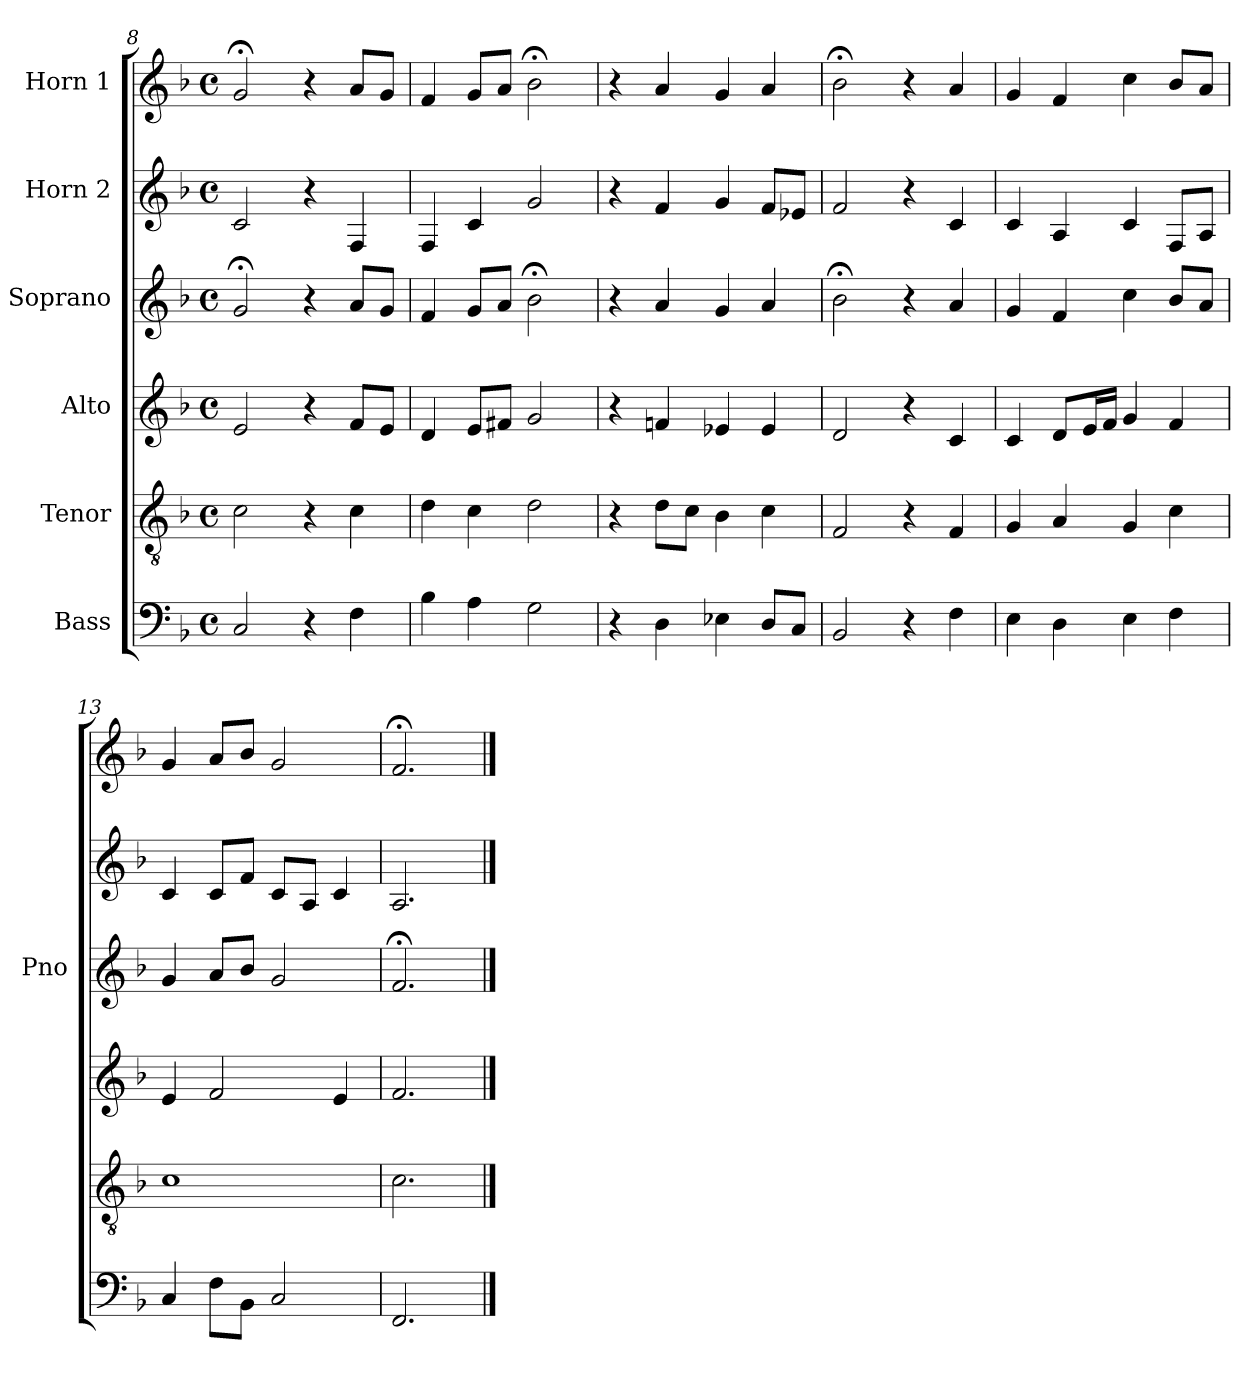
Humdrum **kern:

**kern	**kern	**kern	**kern	**kern	**kern
*part6	*part5	*part4	*part3	*part2	*part1
*staff6	*staff5	*staff4	*staff3	*staff2	*staff1
*I"Bass	*I"Tenor	*I"Alto	*I"Soprano	*I"Horn 2	*I"Horn 1
*	*	*	*I'Pno	*	*
*clefF4	*clefGv2	*clefG2	*clefG2	*clefG2	*clefG2
*k[b-]	*k[b-]	*k[b-]	*k[b-]	*k[b-]	*k[b-]
*F:	*F:	*F:	*F:	*F:	*F:
*M4/4	*M4/4	*M4/4	*M4/4	*M4/4	*M4/4
*met(c)	*met(c)	*met(c)	*met(c)	*met(c)	*met(c)
=8	=8	=8	=8	=8	=8
2C/	2c\	2e/	2g;</	2c/	2g;</
4r	4r	4r	4r	4r	4r
4F\	4c\	8f/L	8a/L	4F/	8a/L
.	.	8e/J	8g/J	.	8g/J
=9	=9	=9	=9	=9	=9
4B-\	4d\	4d/	4f/	4F/	4f/
4A\	4c\	8e/L	8g/L	4c/	8g/L
.	.	8f#X/J	8a/J	.	8a/J
2G\	2d\	2g/	2b-;<\	2g/	2b-;<\
!!LO:PB:g=z
=10	=10	=10	=10	=10	=10
4r	4r	4r	4r	4r	4r
4D\	8d\L	4fn/	4a/	4f/	4a/
.	8c\J	.	.	.	.
4E-X\	4B-\	4e-X/	4g/	4g/	4g/
8D/L	4c\	4e-/	4a/	8f/L	4a/
8C/J	.	.	.	8e-X/J	.
=11	=11	=11	=11	=11	=11
2BB-/	2F/	2d/	2b-;<\	2f/	2b-;<\
4r	4r	4r	4r	4r	4r
4F\	4F/	4c/	4a/	4c/	4a/
=12	=12	=12	=12	=12	=12
4E\	4G/	4c/	4g/	4c/	4g/
4D\	4A/	8d/L	4f/	4A/	4f/
.	.	16e/L	.	.	.
.	.	16f/JJ	.	.	.
4E\	4G/	4g/	4cc\	4c/	4cc\
4F\	4c\	4f/	8b-/L	8F/L	8b-/L
.	.	.	8a/J	8A/J	8a/J
=13	=13	=13	=13	=13	=13
4C/	1c	4e/	4g/	4c/	4g/
8F\L	.	2f/	8a/L	8c/L	8a/L
8BB-\J	.	.	8b-/J	8f/J	8b-/J
2C/	.	.	2g/	8c/L	2g/
.	.	.	.	8A/J	.
.	.	4e/	.	4c/	.
=14	=14	=14	=14	=14	=14
2.FF/	2.c\	2.f/	2.f;</	2.A/	2.f;</
==	==	==	==	==	==
*-	*-	*-	*-	*-	*-
